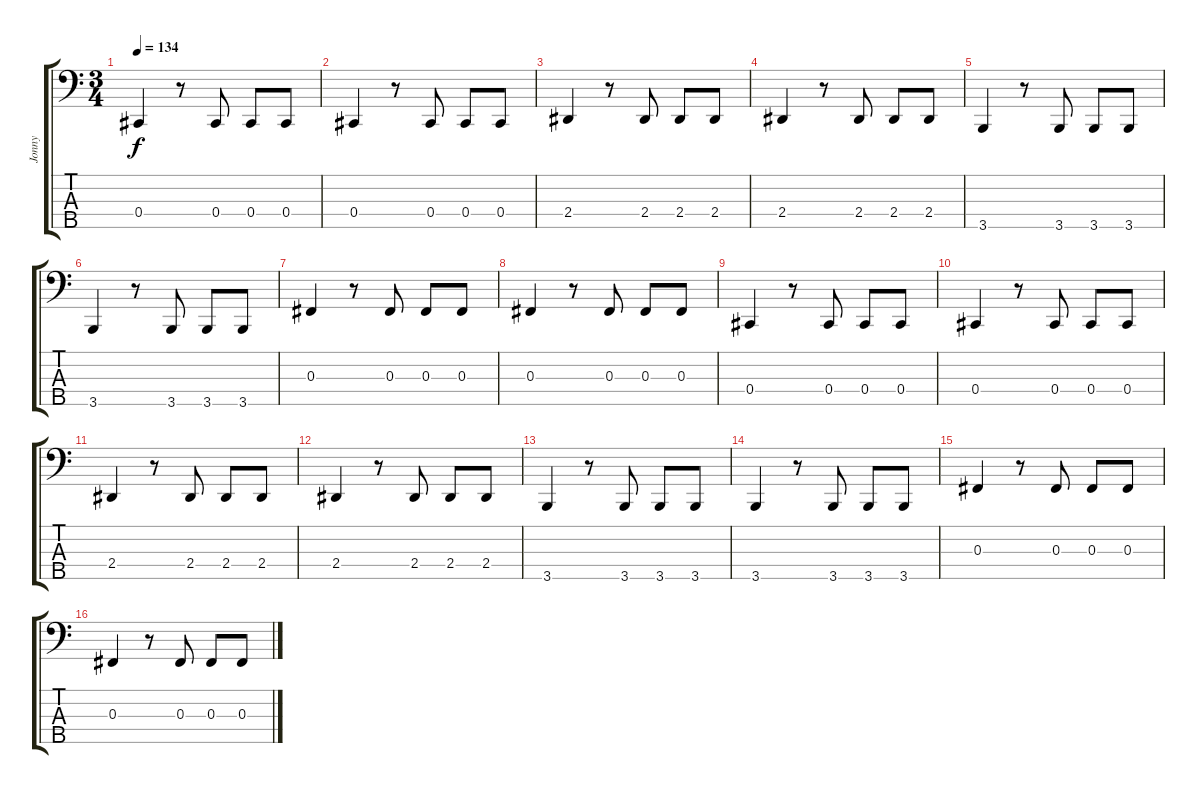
\track ("Jonny" "Jonny") {instrument electricbasspick}
\staff {score tabs}
\tuning (E2 B1 Gb1 Db1 Ab0) {hide}
\ts (3 4)
\tempo 134
\clef f4
\ks c
0.4.4{dy f} r.8 0.4.8 0.4.8 0.4.8 |
0.4.4 r.8 0.4.8 0.4.8 0.4.8 |
2.4.4 r.8 2.4.8 2.4.8 2.4.8 |
2.4.4 r.8 2.4.8 2.4.8 2.4.8 |
3.5.4 r.8 3.5.8 3.5.8 3.5.8 |
3.5.4 r.8 3.5.8 3.5.8 3.5.8 |
0.3.4 r.8 0.3.8 0.3.8 0.3.8 |
0.3.4 r.8 0.3.8 0.3.8 0.3.8 |
0.4.4 r.8 0.4.8 0.4.8 0.4.8 |
0.4.4 r.8 0.4.8 0.4.8 0.4.8 |
2.4.4 r.8 2.4.8 2.4.8 2.4.8 |
2.4.4 r.8 2.4.8 2.4.8 2.4.8 |
3.5.4 r.8 3.5.8 3.5.8 3.5.8 |
3.5.4 r.8 3.5.8 3.5.8 3.5.8 |
0.3.4 r.8 0.3.8 0.3.8 0.3.8 |
0.3.4 r.8 0.3.8 0.3.8 0.3.8
